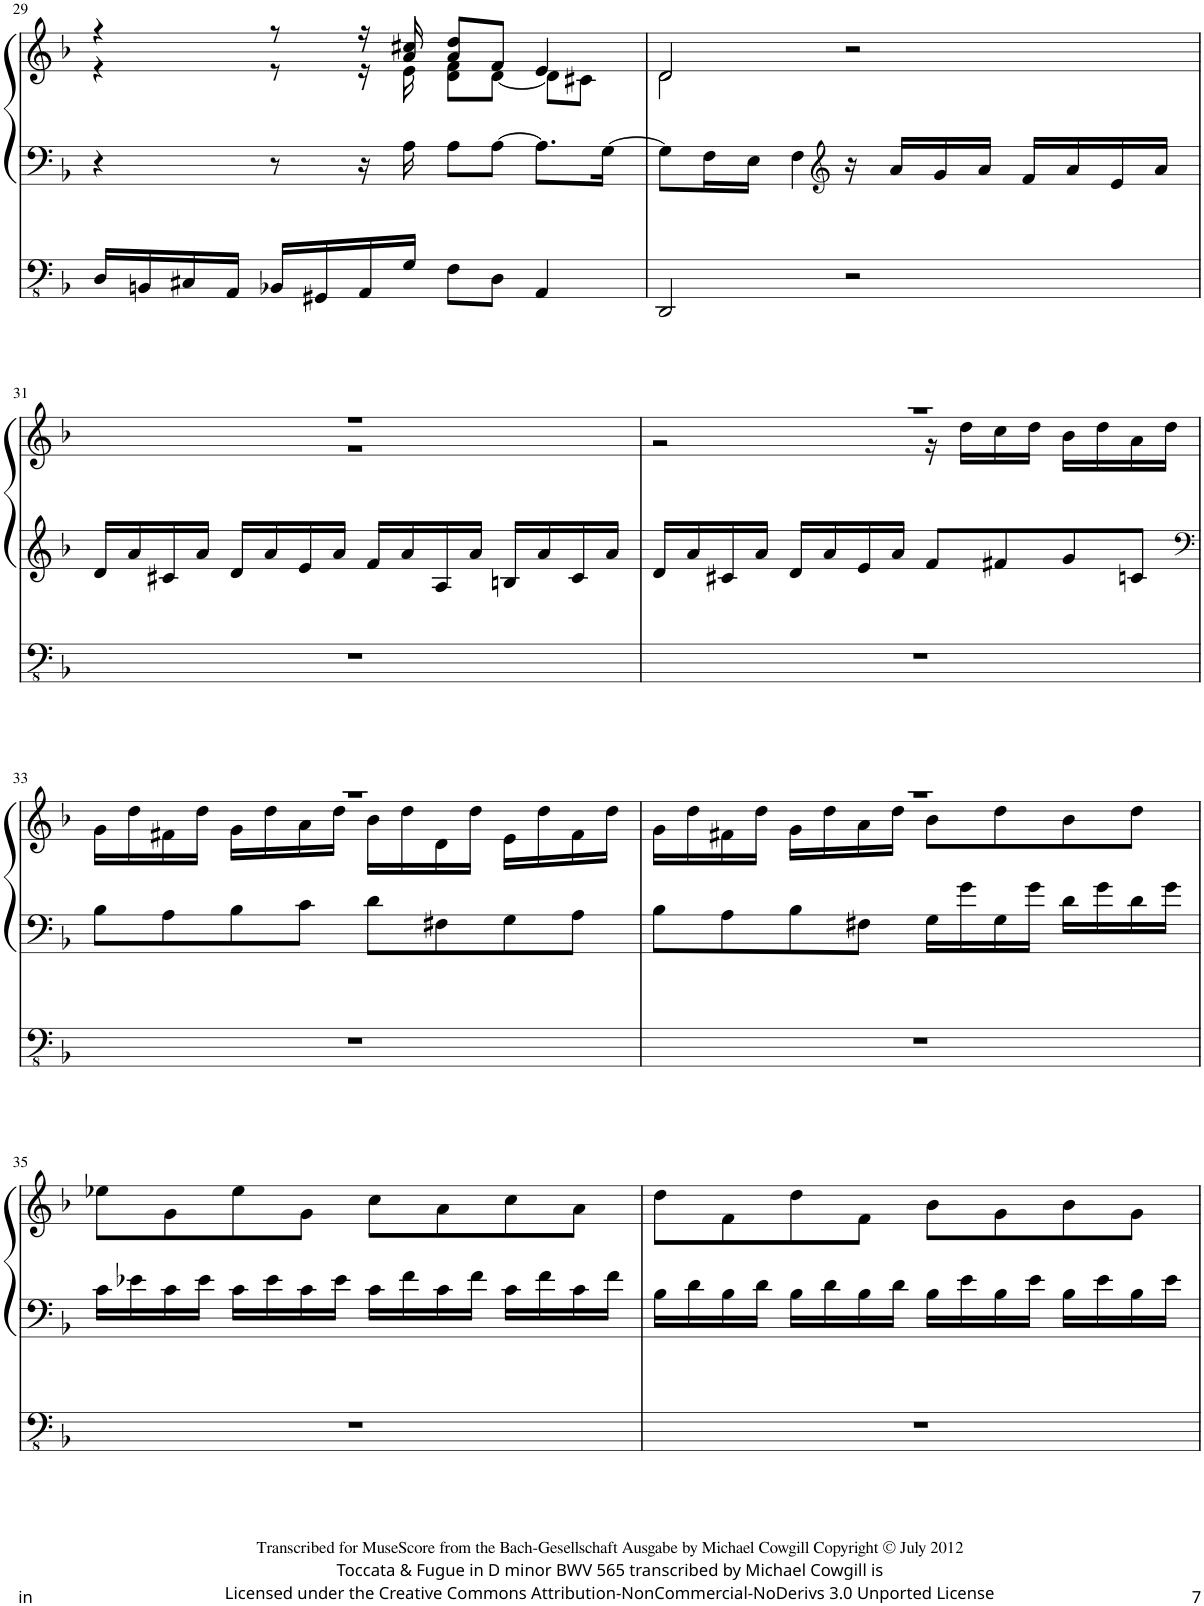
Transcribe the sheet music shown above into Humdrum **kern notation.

**kern	**kern	**kern
*part1	*part1	*part1
*staff3	*staff2	*staff1
*I"Organ	*	*
!!LO:PB:g=z
*clefFv4	*clefF4	*clefG2
*Trd1c2	*Trd1c2	*Trd1c2
*k[b-]	*k[b-]	*k[b-]
*M4/4	*M4/4	*M4/4
=29	=29	=29
*	*	*^
16DD/LL	4r	4r	4r
16BBBn/	.	.	.
16CC#X/	.	.	.
16AAA/JJ	.	.	.
16BBB-X/LL	8r	8r	8r
16GGG#X/	.	.	.
16AAA/	16r	16r	16r
16GG/JJ	16A\	16a/ 16cc#X/	16e\
8FF\L	8A\L	8a/ 8dd/L	8d\ 8f\L
8DD\J	[8A\J	8f/J	[8d\J
4AAA/	8.A\L]	4e/	8d\L]
.	.	.	8c#X\J
.	[16G\Jk	.	.
=30	=30	=30	=30
2DDD/	8G\L]	2d/	2d\
.	16F\L	.	.
.	16E\JJ	.	.
.	4F\	.	.
*	*clefG2	*	*
2r	16r	2r	2ryy
.	16a/LL	.	.
.	16g/	.	.
.	16a/JJ	.	.
.	16f/LL	.	.
.	16a/	.	.
.	16e/	.	.
.	16a/JJ	.	.
!!LO:LB:g=z	!!
=31	=31	=31	=31
1r	16d/LL	1r	1r
.	16a/	.	.
.	16c#X/	.	.
.	16a/JJ	.	.
.	16d/LL	.	.
.	16a/	.	.
.	16e/	.	.
.	16a/JJ	.	.
.	16f/LL	.	.
.	16a/	.	.
.	16A/	.	.
.	16a/JJ	.	.
.	16Bn/LL	.	.
.	16a/	.	.
.	16c#/	.	.
.	16a/JJ	.	.
=32	=32	=32	=32
1r	16d/LL	1r	2r
.	16a/	.	.
.	16c#X/	.	.
.	16a/JJ	.	.
.	16d/LL	.	.
.	16a/	.	.
.	16e/	.	.
.	16a/JJ	.	.
.	8f/L	.	16r
.	.	.	16dd\LL
.	8f#X/	.	16cc\
.	.	.	16dd\JJ
.	8g/	.	16b-\LL
.	.	.	16dd\
.	8cn/J	.	16a\
.	.	.	16dd\JJ
!!LO:LB:g=z	!!
=33	=33	=33	=33
*	*clefF4	*	*
1r	8B-\L	1r	16g\LL
.	.	.	16dd\
.	8A\	.	16f#X\
.	.	.	16dd\JJ
.	8B-\	.	16g\LL
.	.	.	16dd\
.	8c\J	.	16a\
.	.	.	16dd\JJ
.	8d\L	.	16b-\LL
.	.	.	16dd\
.	8F#X\	.	16d\
.	.	.	16dd\JJ
.	8G\	.	16e\LL
.	.	.	16dd\
.	8A\J	.	16f#\
.	.	.	16dd\JJ
=34	=34	=34	=34
1r	8B-\L	1r	16g\LL
.	.	.	16dd\
.	8A\	.	16f#X\
.	.	.	16dd\JJ
.	8B-\	.	16g\LL
.	.	.	16dd\
.	8F#X\J	.	16a\
.	.	.	16dd\JJ
.	16G\LL	.	8b-\L
.	16g\	.	.
.	16G\	.	8dd\
.	16g\JJ	.	.
.	16d\LL	.	8b-\
.	16g\	.	.
.	16d\	.	8dd\J
.	16g\JJ	.	.
*	*	*v	*v
!!LO:LB:g=z
=35	=35	=35
1r	16c\LL	8ee-X\L
.	16e-X\	.
.	16c\	8g\
.	16e-\JJ	.
.	16c\LL	8ee-\
.	16e-\	.
.	16c\	8g\J
.	16e-\JJ	.
.	16c\LL	8cc\L
.	16f\	.
.	16c\	8a\
.	16f\JJ	.
.	16c\LL	8cc\
.	16f\	.
.	16c\	8a\J
.	16f\JJ	.
=36	=36	=36
1r	16B-\LL	8dd\L
.	16d\	.
.	16B-\	8f\
.	16d\JJ	.
.	16B-\LL	8dd\
.	16d\	.
.	16B-\	8f\J
.	16d\JJ	.
.	16B-\LL	8b-\L
.	16e\	.
.	16B-\	8g\
.	16e\JJ	.
.	16B-\LL	8b-\
.	16e\	.
.	16B-\	8g\J
.	16e\JJ	.
=	=	=
*-	*-	*-
